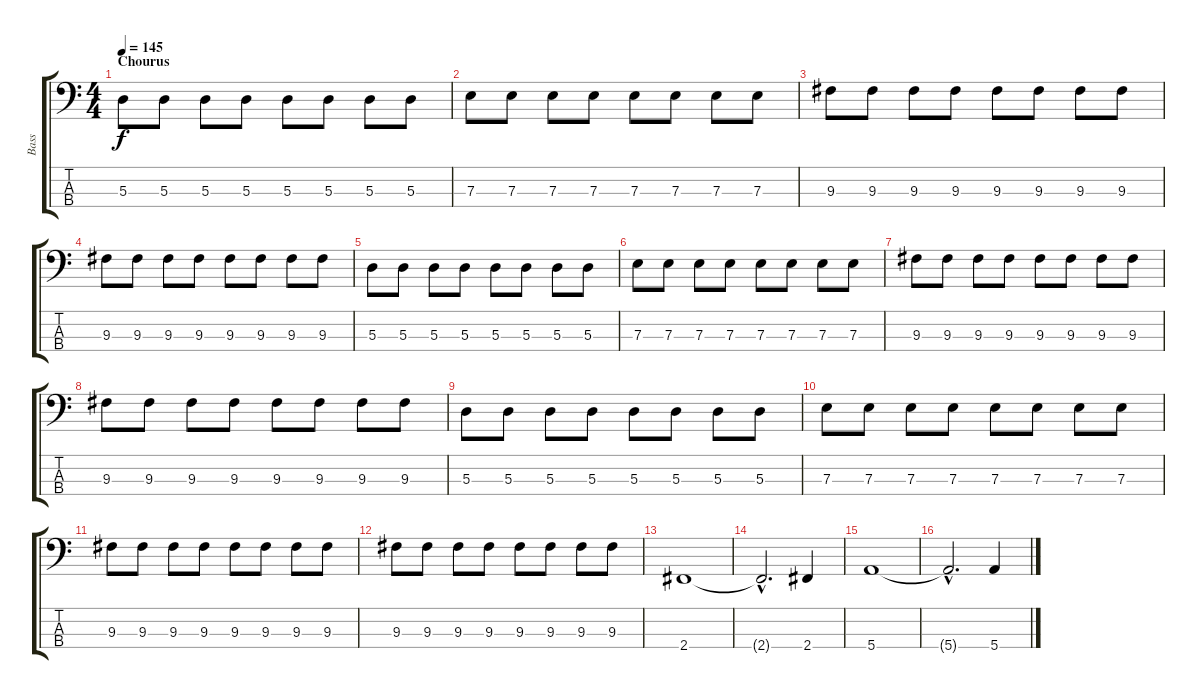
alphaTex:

\track ("Bass" "Bass") {instrument electricbassfinger}
\staff {score tabs}
\tuning (G2 D2 A1 E1) {hide}
\ts (4 4)
\section ("" "Chourus")
\tempo 145
\clef f4
\ks c
5.3.8{dy f} 5.3.8 5.3.8 5.3.8 5.3.8 5.3.8 5.3.8 5.3.8 |
7.3.8 7.3.8 7.3.8 7.3.8 7.3.8 7.3.8 7.3.8 7.3.8 |
9.3.8 9.3.8 9.3.8 9.3.8 9.3.8 9.3.8 9.3.8 9.3.8 |
9.3.8 9.3.8 9.3.8 9.3.8 9.3.8 9.3.8 9.3.8 9.3.8 |
5.3.8 5.3.8 5.3.8 5.3.8 5.3.8 5.3.8 5.3.8 5.3.8 |
7.3.8 7.3.8 7.3.8 7.3.8 7.3.8 7.3.8 7.3.8 7.3.8 |
9.3.8 9.3.8 9.3.8 9.3.8 9.3.8 9.3.8 9.3.8 9.3.8 |
9.3.8 9.3.8 9.3.8 9.3.8 9.3.8 9.3.8 9.3.8 9.3.8 |
5.3.8 5.3.8 5.3.8 5.3.8 5.3.8 5.3.8 5.3.8 5.3.8 |
7.3.8 7.3.8 7.3.8 7.3.8 7.3.8 7.3.8 7.3.8 7.3.8 |
9.3.8 9.3.8 9.3.8 9.3.8 9.3.8 9.3.8 9.3.8 9.3.8 |
9.3.8 9.3.8 9.3.8 9.3.8 9.3.8 9.3.8 9.3.8 9.3.8 |
2.4.1 |
2.4{hac t}.2{d} 2.4.4 |
5.4.1 |
5.4{hac t}.2{d} 5.4{ss}.4
